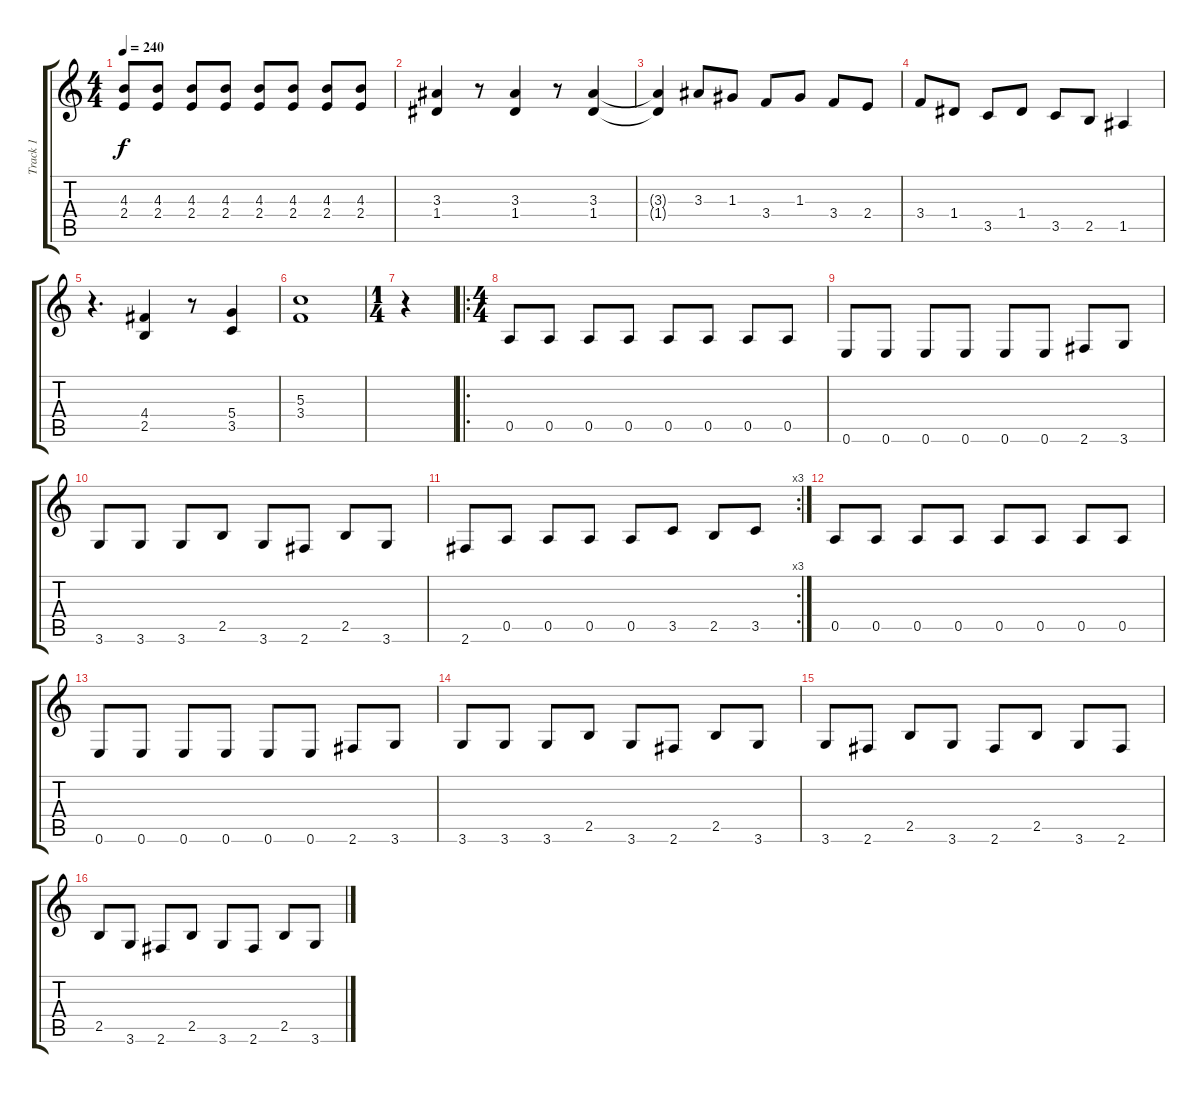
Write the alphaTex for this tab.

\track ("Track 1" "Track 1") {instrument distortionguitar}
\staff {score tabs}
\tuning (E4 B3 G3 D3 A2 E2) {hide}
\ts (4 4)
\tempo 240
\clef g2
\ks c
(4.3 2.4).8{dy f instrument distortionguitar} (4.3 2.4).8 (4.3 2.4).8 (4.3 2.4).8 (4.3 2.4).8 (4.3 2.4).8 (4.3 2.4).8 (4.3 2.4).8 |
(3.3 1.4).4 r.8 (3.3 1.4).4 r.8 (3.3 1.4).4 |
(3.3{t} 1.4{t}).4 3.3.8 1.3.8 3.4.8 1.3.8 3.4.8 2.4.8 |
3.4.8 1.4.8 3.5.8 1.4.8 3.5.8 2.5.8 1.5.4 |
r.4{d} (4.4 2.5).4 r.8 (5.4 3.5).4 |
(5.3 3.4).1 |
\ts (1 4)
r.4{instrument electricguitarmuted} |
\ro
\ts (4 4)
0.5.8 0.5.8 0.5.8 0.5.8 0.5.8 0.5.8 0.5.8 0.5.8 |
0.6.8 0.6.8 0.6.8 0.6.8 0.6.8 0.6.8 2.6.8 3.6.8 |
3.6.8 3.6.8 3.6.8 2.5.8 3.6.8 2.6.8 2.5.8 3.6.8 |
\rc 3
2.6.8 0.5.8 0.5.8 0.5.8 0.5.8 3.5.8 2.5.8 3.5.8 |
0.5.8{instrument distortionguitar} 0.5.8 0.5.8 0.5.8 0.5.8 0.5.8 0.5.8 0.5.8 |
0.6.8 0.6.8 0.6.8 0.6.8 0.6.8 0.6.8 2.6.8 3.6.8 |
3.6.8 3.6.8 3.6.8 2.5.8 3.6.8 2.6.8 2.5.8 3.6.8 |
3.6.8 2.6.8 2.5.8 3.6.8 2.6.8 2.5.8 3.6.8 2.6.8 |
2.5.8 3.6.8 2.6.8 2.5.8 3.6.8 2.6.8 2.5.8 3.6.8
